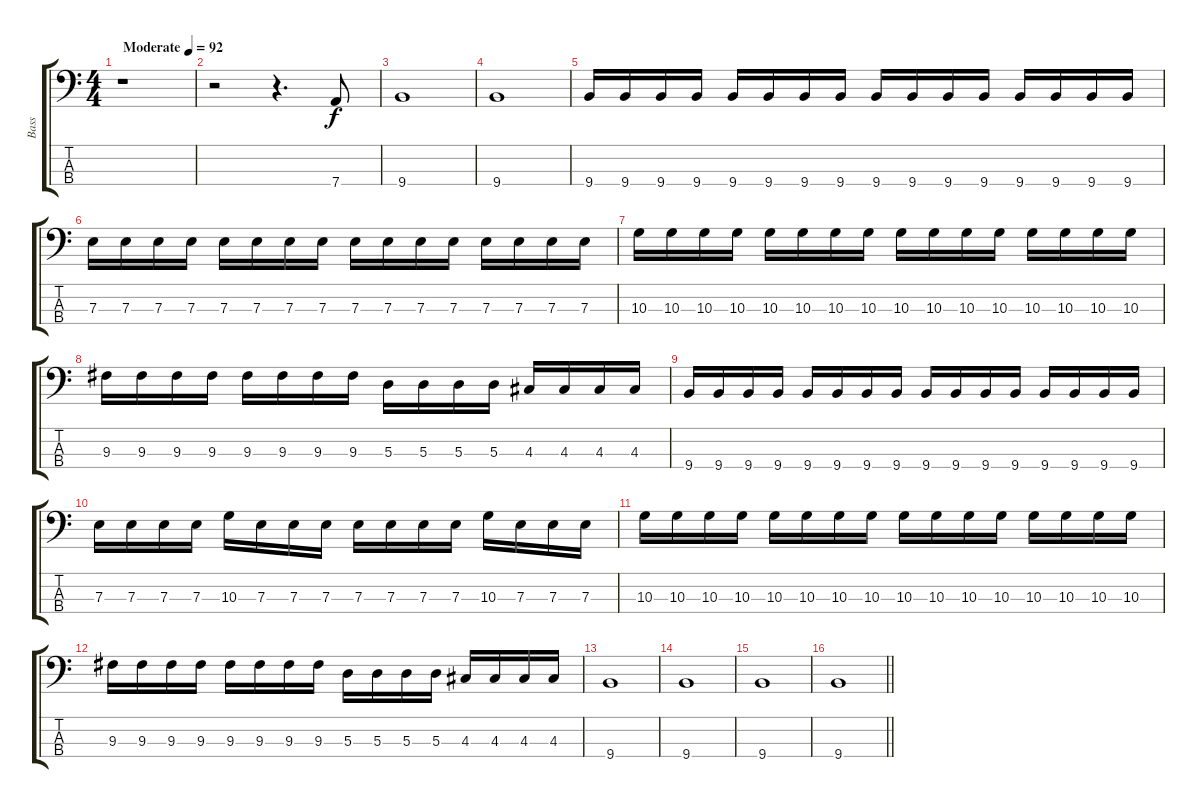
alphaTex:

\track ("Bass" "Bass") {instrument electricbassfinger}
\staff {score tabs}
\tuning (G2 D2 A1 D1) {hide}
\ts (4 4)
\tempo (92 "Moderate")
\clef f4
\ks c
r.1{dy f instrument electricbassfinger} |
r.2 r.4{d} 7.4.8 |
9.4.1 |
9.4.1 |
9.4.16 9.4.16 9.4.16 9.4.16 9.4.16 9.4.16 9.4.16 9.4.16 9.4.16 9.4.16 9.4.16 9.4.16 9.4.16 9.4.16 9.4.16 9.4.16 |
7.3.16 7.3.16 7.3.16 7.3.16 7.3.16 7.3.16 7.3.16 7.3.16 7.3.16 7.3.16 7.3.16 7.3.16 7.3.16 7.3.16 7.3.16 7.3.16 |
10.3.16 10.3.16 10.3.16 10.3.16 10.3.16 10.3.16 10.3.16 10.3.16 10.3.16 10.3.16 10.3.16 10.3.16 10.3.16 10.3.16 10.3.16 10.3.16 |
9.3.16 9.3.16 9.3.16 9.3.16 9.3.16 9.3.16 9.3.16 9.3.16 5.3.16 5.3.16 5.3.16 5.3.16 4.3.16 4.3.16 4.3.16 4.3.16 |
9.4.16 9.4.16 9.4.16 9.4.16 9.4.16 9.4.16 9.4.16 9.4.16 9.4.16 9.4.16 9.4.16 9.4.16 9.4.16 9.4.16 9.4.16 9.4.16 |
7.3.16 7.3.16 7.3.16 7.3.16 10.3.16 7.3.16 7.3.16 7.3.16 7.3.16 7.3.16 7.3.16 7.3.16 10.3.16 7.3.16 7.3.16 7.3.16 |
10.3.16 10.3.16 10.3.16 10.3.16 10.3.16 10.3.16 10.3.16 10.3.16 10.3.16 10.3.16 10.3.16 10.3.16 10.3.16 10.3.16 10.3.16 10.3.16 |
9.3.16 9.3.16 9.3.16 9.3.16 9.3.16 9.3.16 9.3.16 9.3.16 5.3.16 5.3.16 5.3.16 5.3.16 4.3.16 4.3.16 4.3.16 4.3.16 |
9.4.1 |
9.4.1 |
9.4.1 |
\barLineRight lightlight
9.4.1
